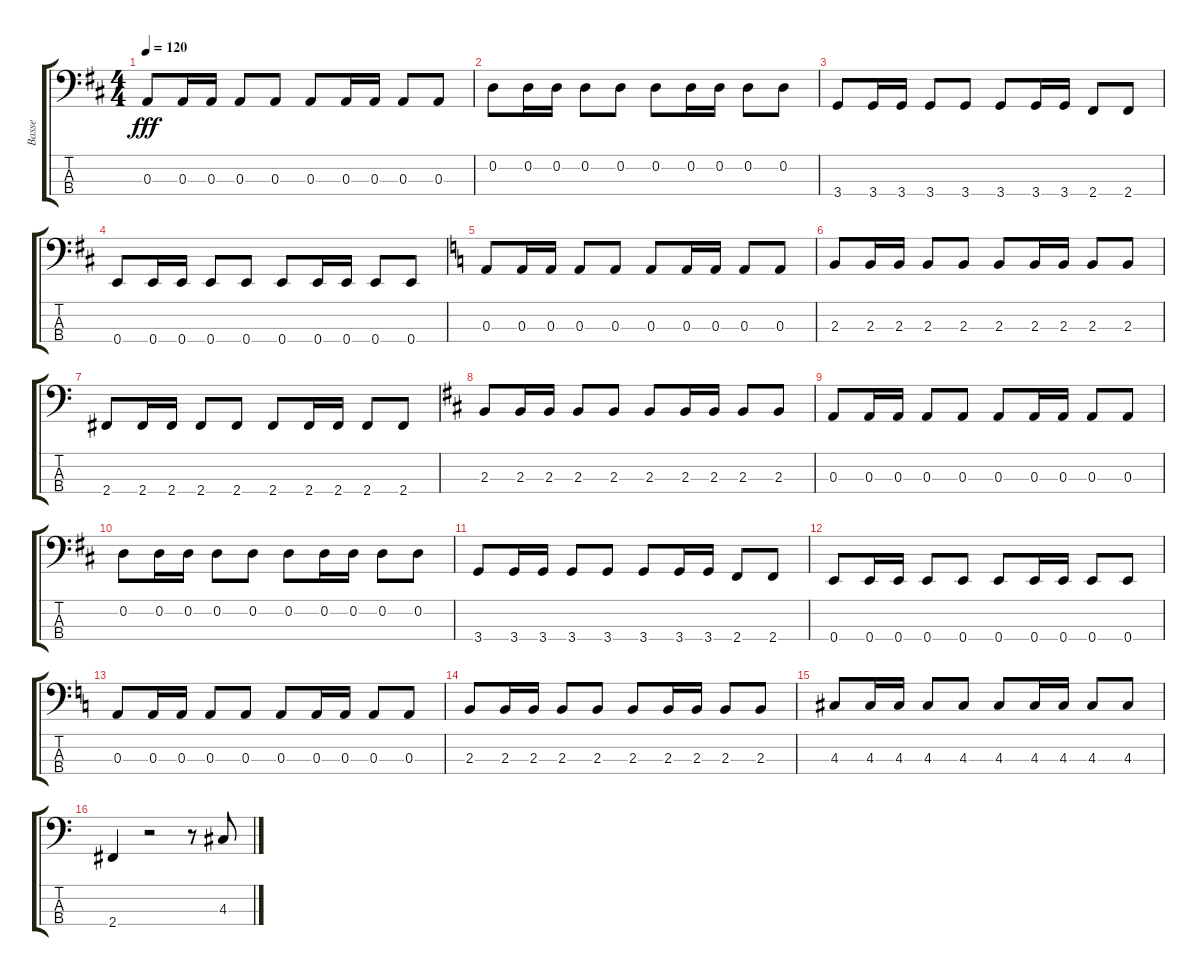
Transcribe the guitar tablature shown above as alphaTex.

\track ("Basse" "Basse") {instrument electricbasspick}
\staff {score tabs}
\tuning (G2 D2 A1 E1) {hide}
\ts (4 4)
\tempo 120
\clef f4
\ks d
0.3.8{dy fff} 0.3.16 0.3.16 0.3.8 0.3.8 0.3.8 0.3.16 0.3.16 0.3.8 0.3.8 |
0.2.8 0.2.16 0.2.16 0.2.8 0.2.8 0.2.8 0.2.16 0.2.16 0.2.8 0.2.8 |
3.4.8 3.4.16 3.4.16 3.4.8 3.4.8 3.4.8 3.4.16 3.4.16 2.4.8 2.4.8 |
0.4.8 0.4.16 0.4.16 0.4.8 0.4.8 0.4.8 0.4.16 0.4.16 0.4.8 0.4.8 |
\ks c
0.3.8 0.3.16 0.3.16 0.3.8 0.3.8 0.3.8 0.3.16 0.3.16 0.3.8 0.3.8 |
2.3.8 2.3.16 2.3.16 2.3.8 2.3.8 2.3.8 2.3.16 2.3.16 2.3.8 2.3.8 |
2.4.8 2.4.16 2.4.16 2.4.8 2.4.8 2.4.8 2.4.16 2.4.16 2.4.8 2.4.8 |
\ks d
2.3.8 2.3.16 2.3.16 2.3.8 2.3.8 2.3.8 2.3.16 2.3.16 2.3.8 2.3.8 |
0.3.8 0.3.16 0.3.16 0.3.8 0.3.8 0.3.8 0.3.16 0.3.16 0.3.8 0.3.8 |
0.2.8 0.2.16 0.2.16 0.2.8 0.2.8 0.2.8 0.2.16 0.2.16 0.2.8 0.2.8 |
3.4.8 3.4.16 3.4.16 3.4.8 3.4.8 3.4.8 3.4.16 3.4.16 2.4.8 2.4.8 |
0.4.8 0.4.16 0.4.16 0.4.8 0.4.8 0.4.8 0.4.16 0.4.16 0.4.8 0.4.8 |
\ks c
0.3.8 0.3.16 0.3.16 0.3.8 0.3.8 0.3.8 0.3.16 0.3.16 0.3.8 0.3.8 |
2.3.8 2.3.16 2.3.16 2.3.8 2.3.8 2.3.8 2.3.16 2.3.16 2.3.8 2.3.8 |
4.3.8 4.3.16 4.3.16 4.3.8 4.3.8 4.3.8 4.3.16 4.3.16 4.3.8 4.3.8 |
2.4.4 r.2 r.8 4.3.8
